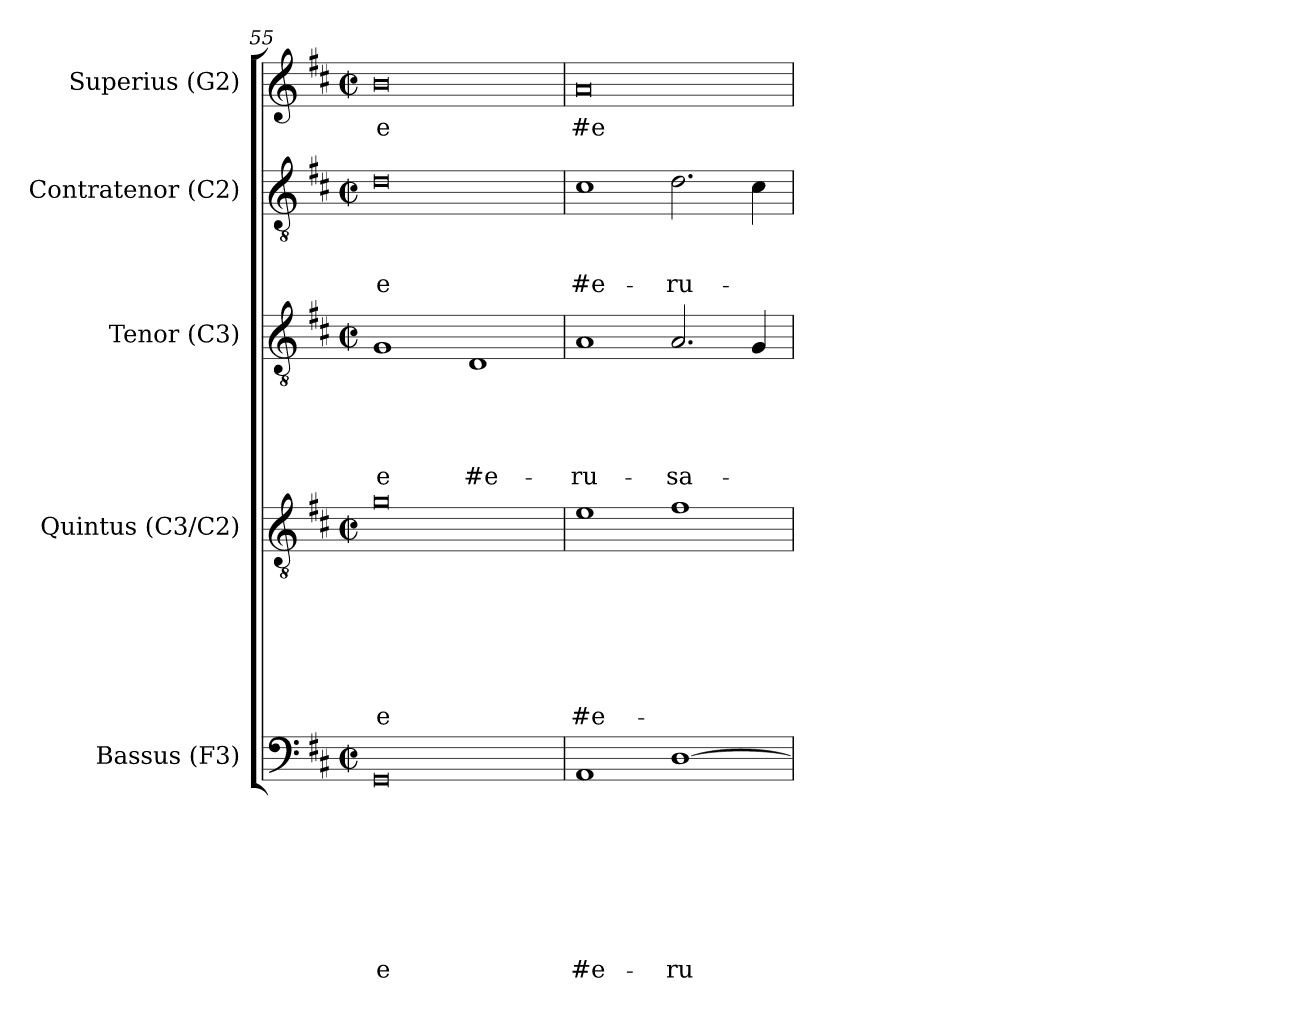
**kern	**text	**text	**text	**text	**text	**text	**text	**text	**kern	**text	**text	**text	**text	**text	**text	**text	**kern	**text	**text	**text	**text	**text	**kern	**text	**text	**text	**kern	**text
*part5	*part5	*part5	*part5	*part5	*part5	*part5	*part5	*part5	*part4	*part4	*part4	*part4	*part4	*part4	*part4	*part4	*part3	*part3	*part3	*part3	*part3	*part3	*part2	*part2	*part2	*part2	*part1	*part1
*staff5	*staff5	*staff5	*staff5	*staff5	*staff5	*staff5	*staff5	*staff5	*staff4	*staff4	*staff4	*staff4	*staff4	*staff4	*staff4	*staff4	*staff3	*staff3	*staff3	*staff3	*staff3	*staff3	*staff2	*staff2	*staff2	*staff2	*staff1	*staff1
*I"Bassus (F3)	*	*	*	*	*	*	*	*	*I"Quintus (C3/C2)	*	*	*	*	*	*	*	*I"Tenor (C3)	*	*	*	*	*	*I"Contratenor (C2)	*	*	*	*I"Superius (G2)	*
*I'B.	*	*	*	*	*	*	*	*	*I'Q.	*	*	*	*	*	*	*	*I'T.	*	*	*	*	*	*I'Ct.	*	*	*	*I'S.	*
*clefF4	*	*	*	*	*	*	*	*	*clefGv2	*	*	*	*	*	*	*	*clefGv2	*	*	*	*	*	*clefGv2	*	*	*	*clefG2	*
*k[f#c#]	*	*	*	*	*	*	*	*	*k[f#c#]	*	*	*	*	*	*	*	*k[f#c#]	*	*	*	*	*	*k[f#c#]	*	*	*	*k[f#c#]	*
*D:	*	*	*	*	*	*	*	*	*D:	*	*	*	*	*	*	*	*D:	*	*	*	*	*	*D:	*	*	*	*D:	*
*M2/2	*	*	*	*	*	*	*	*	*M2/2	*	*	*	*	*	*	*	*M2/2	*	*	*	*	*	*M2/2	*	*	*	*M2/2	*
*met(c|)	*	*	*	*	*	*	*	*	*met(c|)	*	*	*	*	*	*	*	*met(c|)	*	*	*	*	*	*met(c|)	*	*	*	*met(c|)	*
=55	=55	=55	=55	=55	=55	=55	=55	=55	=55	=55	=55	=55	=55	=55	=55	=55	=55	=55	=55	=55	=55	=55	=55	=55	=55	=55	=55	=55
!	!	!	!	!	!	!	!	!LO:LY:b:rj	!	!	!	!	!	!	!	!LO:LY:b:rj	!	!	!	!	!	!LO:LY:b:rj	!	!	!	!LO:LY:b:rj	!	!LO:LY:b:rj
0GG	.	.	.	.	.	.	.	-e	0g	.	.	.	.	.	.	-e	1G	.	.	.	.	-e	0d	.	.	-e	0b	-e
!	!	!	!	!	!	!	!	!	!	!	!	!	!	!	!	!	!	!	!	!	!	!LO:LY:b	!	!	!	!	!	!
.	.	.	.	.	.	.	.	.	.	.	.	.	.	.	.	.	1D	.	.	.	.	#e-	.	.	.	.	.	.
=56	=56	=56	=56	=56	=56	=56	=56	=56	=56	=56	=56	=56	=56	=56	=56	=56	=56	=56	=56	=56	=56	=56	=56	=56	=56	=56	=56	=56
!	!	!	!	!	!	!	!	!LO:LY:b	!	!	!	!	!	!	!	!LO:LY:b	!	!	!	!	!	!LO:LY:b	!	!	!	!LO:LY:b	!	!LO:LY:b
1AA	.	.	.	.	.	.	.	#e-	1e	.	.	.	.	.	.	#e-	1A	.	.	.	.	-ru-	1c#	.	.	#e-	0a	#e-
!	!	!	!	!	!	!	!	!LO:LY:b	!	!	!	!	!	!	!	!	!	!	!	!	!	!LO:LY:b	!	!	!	!LO:LY:b	!	!
[>1D	.	.	.	.	.	.	.	-ru-	1f#	.	.	.	.	.	.	.	2.A/	.	.	.	.	-sa-	2.d\	.	.	-ru-	.	.
.	.	.	.	.	.	.	.	.	.	.	.	.	.	.	.	.	4G/	.	.	.	.	.	4c#\	.	.	.	.	.
=	=	=	=	=	=	=	=	=	=	=	=	=	=	=	=	=	=	=	=	=	=	=	=	=	=	=	=	=
*-	*-	*-	*-	*-	*-	*-	*-	*-	*-	*-	*-	*-	*-	*-	*-	*-	*-	*-	*-	*-	*-	*-	*-	*-	*-	*-	*-	*-
